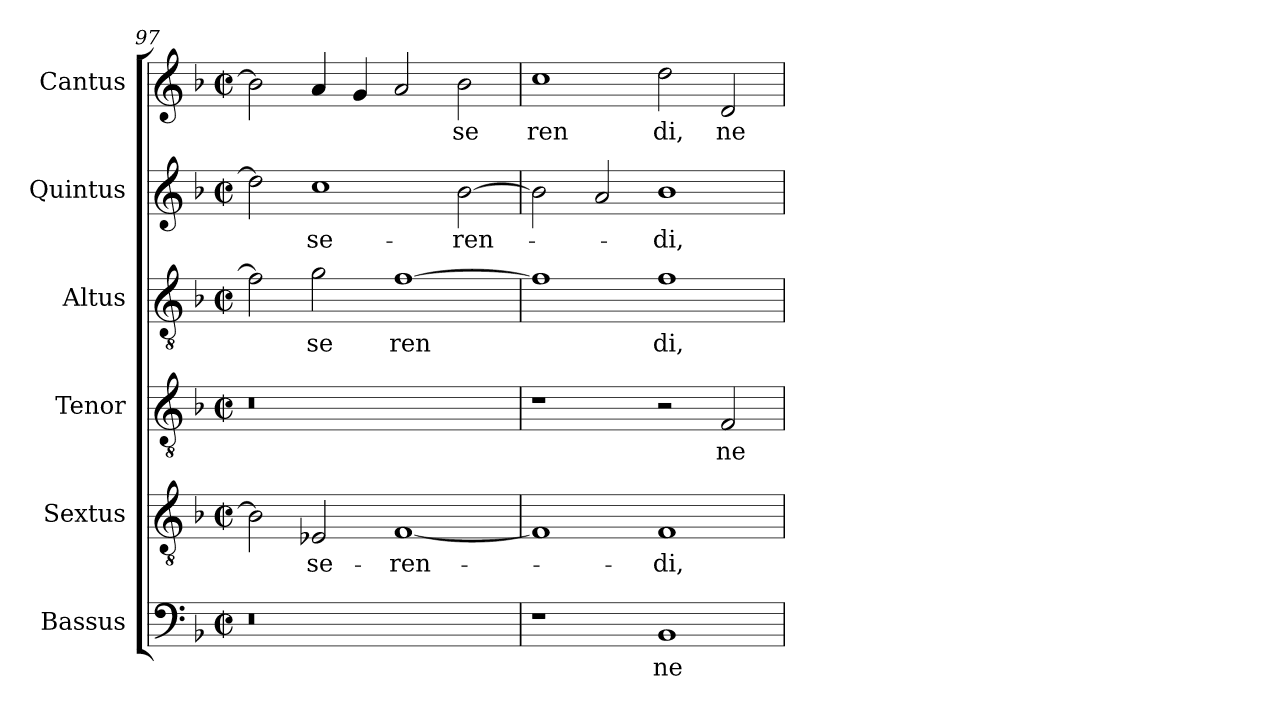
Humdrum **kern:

**kern	**text	**kern	**text	**kern	**text	**kern	**text	**kern	**text	**kern	**text
*part6	*part6	*part5	*part5	*part4	*part4	*part3	*part3	*part2	*part2	*part1	*part1
*staff6	*staff6	*staff5	*staff5	*staff4	*staff4	*staff3	*staff3	*staff2	*staff2	*staff1	*staff1
*I"Bassus	*	*I"Sextus	*	*I"Tenor	*	*I"Altus	*	*I"Quintus	*	*I"Cantus	*
*clefF4	*	*clefGv2	*	*clefGv2	*	*clefGv2	*	*clefG2	*	*clefG2	*
*k[b-]	*	*k[b-]	*	*k[b-]	*	*k[b-]	*	*k[b-]	*	*k[b-]	*
*F:	*	*F:	*	*F:	*	*F:	*	*F:	*	*F:	*
*M2/2	*	*M2/2	*	*M2/2	*	*M2/2	*	*M2/2	*	*M2/2	*
*met(c|)	*	*met(c|)	*	*met(c|)	*	*met(c|)	*	*met(c|)	*	*met(c|)	*
=97	=97	=97	=97	=97	=97	=97	=97	=97	=97	=97	=97
0r	.	2B-\]	.	0r	.	2f\]	.	2dd\]	.	2b-\]	.
!	!	!	!LO:LY:b:cj	!	!	!	!LO:LY:b:cj	!	!LO:LY:b:cj	!	!
.	.	2E-X/	-se-	.	.	2g\	se	1cc	-se-	4a/	.
.	.	.	.	.	.	.	.	.	.	4g/	.
!	!	!	!LO:LY:b:cj	!	!	!	!LO:LY:b:cj	!	!	!	!
.	.	[>1F	-ren-	.	.	[>1f	ren	.	.	2a/	.
!	!	!	!	!	!	!	!	!	!LO:LY:b	!	!LO:LY:b:cj
.	.	.	.	.	.	.	.	[>2b-\	-ren-	2b-\	se
!!LO:LB:g=z
=98	=98	=98	=98	=98	=98	=98	=98	=98	=98	=98	=98
!	!	!	!	!	!	!	!	!	!	!	!LO:LY:b:cj
1r	.	1F]	.	1r	.	1f]	.	2b-\]	.	1cc	ren
.	.	.	.	.	.	.	.	2a/	.	.	.
!	!LO:LY:b:cj	!	!LO:LY:b:cj	!	!	!	!LO:LY:b:cj	!	!LO:LY:b:cj	!	!LO:LY:b:cj
1BB-	ne	1F	-di,	2r	.	1f	di,	1b-	-di,	2dd\	di,
!	!	!	!	!	!LO:LY:b:cj	!	!	!	!	!	!LO:LY:b:cj
.	.	.	.	2F/	ne	.	.	.	.	2d/	ne
=	=	=	=	=	=	=	=	=	=	=	=
*-	*-	*-	*-	*-	*-	*-	*-	*-	*-	*-	*-
